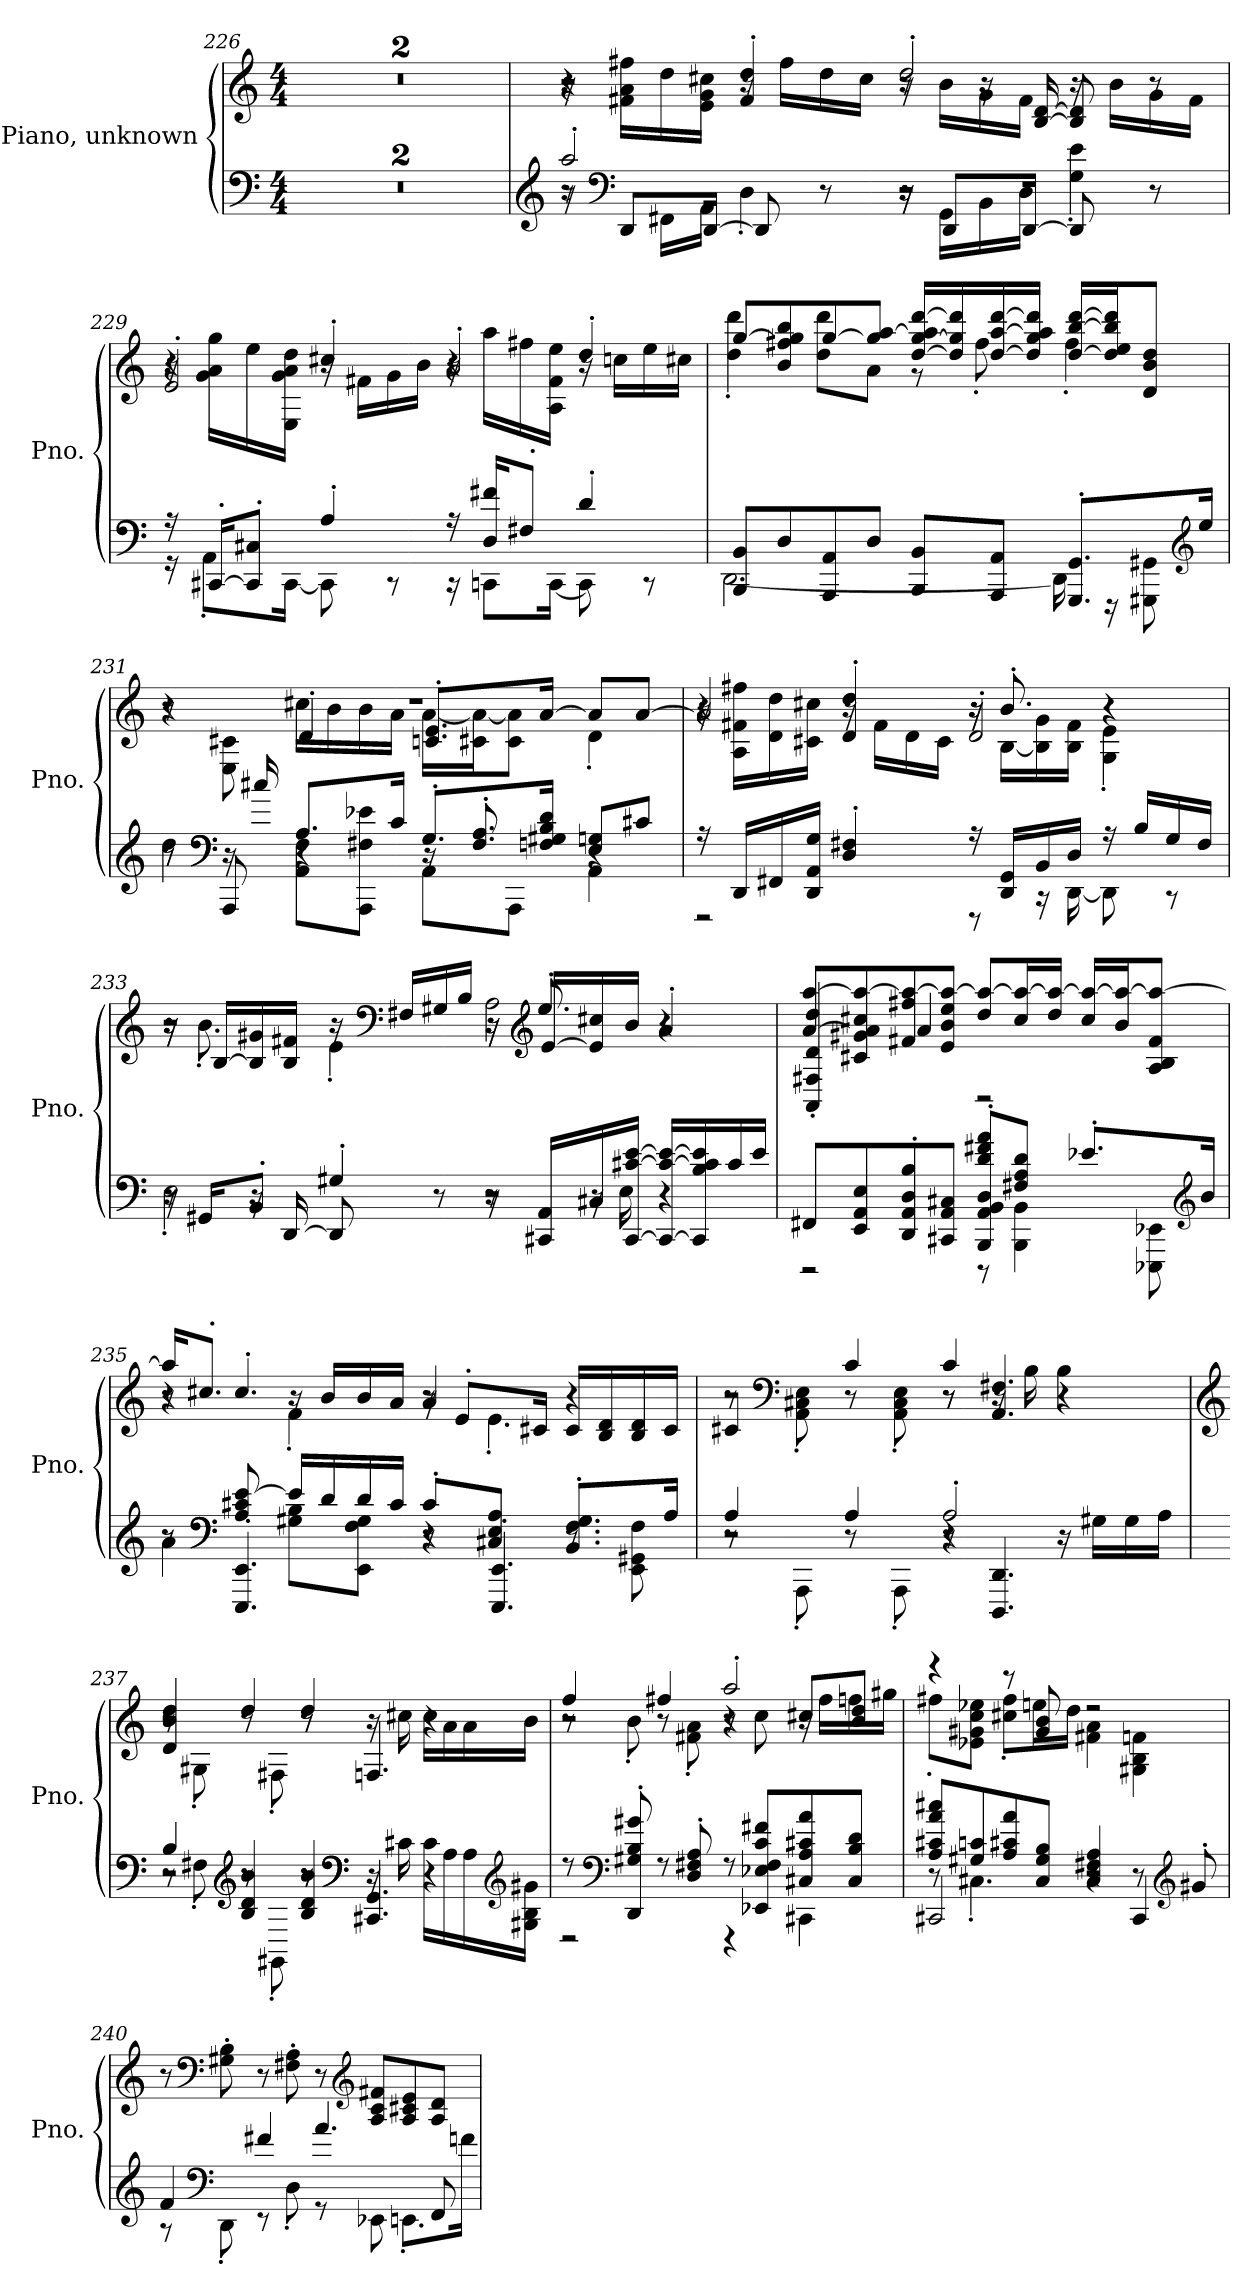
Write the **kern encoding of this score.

**kern	**kern
*part1	*part1
*staff2	*staff1
*I"Piano, unknown	*
*I'Pno.	*
*clefF4	*clefG2
*k[]	*k[]
*M4/4	*M4/4
=226	=226
1r	1r
=227	=227
1r	1r
!!LO:LB:g=z
=228	=228
*clefG2	*
*^	*^
*	*^	*	*^
2aa'/	8r	16r	4r	16r	2r
*clefF4	*	*	*	*	*
.	.	8DD/L	.	16f#X\ 16a\ 16ff#X\LL	.
.	16FF#X\LL	.	.	16dd\	.
.	16AA\JJ	[16DD/Jk	.	16e\ 16g\ 16cc#X\JJ	.
.	4D'\	8DD/]	4f#/' 4dd/'	16r	.
.	.	.	.	16ff#\LL	.
.	.	8r	.	16dd\	.
.	.	.	.	16cc#\JJ	.
2r	16r	16r	2dd'/	16r	8r
.	16GG\LL	8DD/L	.	16b\LL	.
.	16BB\	.	.	16g\	16r
.	16D\JJ	[16DD/Jk	.	16f#\JJ	[16B/ [16d/
.	4G\' 4e\'	8DD/]	.	16r	8B/] 8d/]
.	.	.	.	16b\LL	.
.	.	8r	.	16g\	8r
.	.	.	.	16f#\JJ	.
*	*v	*v	*	*	*
=229	=229	=229	=229	=229
16r	16r	4r	16r	2e'/
[16CC#X'/KL	8AA'\L	.	16g\ 16a\ 16gg\LL	.
8CC#/]' 8C#X/'J	.	.	16ee\	.
.	[16CC#\Jk	.	16E\ 16g\ 16a\ 16dd\JJ	.
4A'/	8CC#\]	4cc#X'/	16r	.
.	.	.	16f#X\LL	.
.	8r	.	16g\	.
.	.	.	16b\JJ	.
16r	16r	4r	16r	2a'/
16D/ 16f#X/KL	8CCn\L	.	16aa\LL	.
8F#X'/J	.	.	16ff#X\	.
.	[16CC\Jk	.	16A\ 16f#\ 16ee\JJ	.
4d'/	8CC\]	4dd'/	16r	.
.	.	.	16ccn\LL	.
.	8r	.	16ee\	.
.	.	.	16cc#X\JJ	.
*	*	*	*v	*v
!!LO:LB:g=z
=230	=230	=230	=230
8BBB/ 8BB/L	[2.DD\	[8gg/L	4dd\' 4ddd\'
8D/	.	8b/ 8ff#X/ 8gg/] 8bb/	.
8AAA/ 8AA/	.	[8gg/	8dd\ 8ddd\L
8D/J	.	8gg/] [8aa/J	8a\J
8BBB/ 8BB/L	.	[16dd/ [16gg/ 16aa/] [16ddd/LL	8r
.	.	16dd/] 16gg/] 16ddd/]	.
8AAA/ 8AA/J	.	[16dd/ [16aa/ [16ddd/	8ff#'\
.	.	16dd/] 16gg/ 16aa/] 16ddd/]JJ	.
8.GGG/' 8.GG/'L	16DD\]	[16dd/ [16bb/ [16ddd/LL	4ff#'\
.	16r	16dd/] 16ee/ 16bb/] 16ddd/]J	.
.	8GGG#X\ 8GG#X\	8d/ 8b/ 8dd/J	.
*clefG2	*	*	*
16ee/Jk	.	.	.
!!LO:PB:g=z
=231	=231	=231	=231
*	*^	*	*^
8r	4dd\	8r	1r	8r	4r
*clefF4	*	*	*	*	*
16r	.	8AAA/	.	8E\ 8c#X\	.
16cc#X/	.	.	.	.	.
8.A/L	8AA\ 8F\L	4r	.	16cc#X\LL	4d'/
.	.	.	.	16b\	.
.	8AAA\ 8F#X\ 8e-X\J	.	.	16b\	.
16c/Jk	.	.	.	16a\JJ	.
8.G'/L	8AA\L	16r	.	[16a\LL	8.cn/' 8.e/'L
.	.	8.F#/' 8.A/'	.	16c#X\ 16a\_J	.
.	8AAA\J	.	.	8c#\ 8a\]J	.
16Fn/ 16G#X/ 16B/ 16d/Jk	.	.	.	.	[16a/Jk
8E/ 8Gn/L	4AA\	4r	.	4d'\	8a/L]
8c#X/J	.	.	.	.	[8a/J
*	*v	*v	*	*	*
=232	=232	=232	=232	=232
16r	2r	4r	16r	2a/]
16DD/LL	.	.	16A\ 16f#X\ 16ff#X\LL	.
16FF#X/	.	.	16d\ 16dd\	.
16DD/ 16AA/ 16G/JJ	.	.	16c#X\ 16cc#X\JJ	.
4D/' 4F#X/'	.	4d/' 4dd/'	16r	.
.	.	.	16f#\LL	.
.	.	.	16d\	.
.	.	.	16c#\JJ	.
16r	8r	16r	16r	2d'/
16DD/ 16GG/LL	.	8.b'/	[16B\LL	.
16BB/	16r	.	16B\] 16g\	.
16D/JJ	[16DD\	.	16B\ 16f#\JJ	.
16r	8DD\]	4r	4G\' 4e\'	.
16B/LL	.	.	.	.
16G/	8r	.	.	.
16F#/JJ	.	.	.	.
!!LO:LB:g=z	!!	!!
=233	=233	=233	=233	=233
*	*^	*	*	*
16r	2E'\	8r	2r	16r	16r
16GG#X/KL	.	.	.	8.b'\	[16B/LL
8BB'/J	.	16r	.	.	16B/] 16g#X/
.	.	[16DD/	.	.	16B/ 16f#X/JJ
4G#X'/	.	8DD/]	.	4e'\	16r
*	*	*	*clefF4	*	*
.	.	.	.	.	16F#X/LL
.	.	8r	.	.	16G#X/
.	.	.	.	.	16B/JJ
16r	8r	2r	16r	2A\	16r
*	*	*	*clefG2	*	*
16CC#X/ 16AA/LL	.	.	8.ee'/	.	[16e/LL
16C#X/	16r	.	.	.	16e/] 16cc#X/
[16CC#/ [16c#X/ [16e/JJ	16E\	.	.	.	16b/JJ
16CC#/_ 16c#/_ 16e/_LL	4r	.	4r	.	4a'/
16CC#/] 16B/ 16c#/] 16e/]	.	.	.	.	.
16c#/	.	.	.	.	.
16e/JJ	.	.	.	.	.
*	*v	*v	*	*	*
*	*	*	*v	*v
!!LO:LB:g=z
=234	=234	=234	=234
8FF#X/L	2r	[8a/ [8aa/L	4AA/' 4F#X/' 4d/' 4dd/'
8EE/ 8AA/ 8E/	.	8c#X/ 8g#X/ 8a/] 8cc#X/ 8aa/_	.
8DD/' 8AA/' 8D/' 8B/'	.	8f#X/ 8ff#X/ 8aa/_	4a/
8CC#X/ 8AA/ 8C#X/J	.	8e/ 8b/ 8ee/ 8aa/_J	.
8BBB/' 8AA/' 8BB/' 8D/' 8d/' 8f#X/' 8a/'L	8r	8dd/ 8aa/_L	2r
8F#X/ 8A/ 8d/J	4BBB\ 4BB\	16cc#/ 16aa/_L	.
.	.	16dd/ 16aa/_JJ	.
8.e-X'/L	.	16cc#/ 16aa/_LL	.
.	.	16b/ 16aa/_J	.
.	8EEE-X\ 8EE-X\	8A/ 8B/ 8f#/ 8aa/_J	.
*clefG2	*	*	*
16b/Jk	.	.	.
!!LO:LB:g=z
=235	=235	=235	=235
*	*^	*	*^
8r	4a\	8r	16aa/KL]	4r	8r
.	.	.	8.cc#X'/J	.	.
*clefF4	*	*	*	*	*
8A/ 8c#X/ [8e/	.	4.EEE/' 4.EE/'	.	.	4.cc#'/
16e/LL]	8G#X\ 8B\L	.	16r	4f'\	.
16d/	.	.	16b/LL	.	.
16d/	8EE\ 8F\ 8G#\J	.	16b/	.	.
16c#/JJ	.	.	16a/JJ	.	.
8c#'/L	4r	8r	16r	8r	4a/
.	.	.	8e'/L	.	.
8C#X/ 8E/ 8A/J	.	4.EEE/' 4.EE/'	.	4.e'\	.
.	.	.	16c#X/Jk	.	.
8.BB/' 8.F/' 8.G#/'L	8r	.	16c#/LL	.	4r
.	.	.	16B/ 16d/	.	.
.	8EE\ 8GG#X\ 8F\	.	16B/ 16d/	.	.
16A/Jk	.	.	16c#/JJ	.	.
=236	=236	=236	=236	=236	=236
4A/	8r	2r	4c#X/	8r	2r
*	*	*	*clefF4	*	*
.	8AAA'\	.	.	8AA\' 8C#X\' 8E\'	.
4A/	8r	.	4c#/	8r	.
.	8AAA'\	.	.	8AA\' 8C#\' 8E\'	.
2A'/	4r	8r	4c#/	8r	8r
.	.	4.DDD/ 4.DD/	.	16r	4.AA/ 4.F#X/
.	.	.	.	16B\	.
.	16r	.	4r	4B\	.
.	16G#X\LL	.	.	.	.
.	16G#\	.	.	.	.
.	16A\JJ	.	.	.	.
!!LO:LB:g=z	!!	!!
=237	=237	=237	=237	=237	=237
*	*	*	*clefG2	*	*
4B/	8r	2r	4d/ 4b/ 4dd/	8r	2r
.	8F#X'\	.	.	8G#X'\	.
*clefG2	*	*	*	*	*
4B/ 4d/ 4b/	8r	.	4dd/	8r	.
.	8GG#X'\	.	.	8F#X'\	.
4B/ 4d/ 4b/	8r	8r	4dd/	8r	8r
*clefF4	*	*	*	*	*
.	16r	4.CC#X/ 4.GG#/	.	16r	4.Fn/
.	16c#X\	.	.	16cc#X\	.
4r	16c#\LL	.	4r	16cc#\LL	.
.	16A\	.	.	16a\	.
.	16A\	.	.	16a\	.
*clefG2	*	*	*	*	*
.	16G#X\ 16B\ 16g#X\JJ	.	.	16b\JJ	.
*	*v	*v	*	*	*
=238	=238	=238	=238	=238
8r	2r	4ff/	8r	2r
*clefF4	*	*	*	*
8DD/' 8G#X/' 8B/' 8g#X/'	.	.	8b'\	.
8r	.	4ff#X/	8r	.
8D/' 8F#X/' 8A/'	.	.	8f#X\' 8a\'	.
8r	4r	2aa'/	8r	4r
8EE-X/ 8E-X/ 8F#/ 8c/ 8f#X/L	.	.	8cc\	.
8C#X/ 8A/ 8c#X/ 8a/	4CC#X\	.	16r	8cc#X/L
.	.	.	16ff#\LL	.
8C#/ 8B/ 8d/J	.	.	16ffn\	8b/ 8dd/J
.	.	.	16gg#X\JJ	.
*	*	*	*v	*v
!!LO:LB:g=z
=239	=239	=239	=239
*	*^	*	*
8A/ 8c#X/ 8a/ 8cc#X/L	8r	2CC#X/	4r	8ff#X'\L
8G#X/ 8cn/	4.C#X'\	.	.	8e-X\ 8g#X\ 8cc\ 8ee-X\J
8A/ 8c#X/ 8a/	.	.	8r	8cc#X\' 8ff#\'L
8C#/ 8G#/ 8B/J	.	.	8g#/ 8b/	16een\L
.	.	.	.	16dd\JJ
4C#/ 4F#X/ 4A/	2r	4r	2r	4f#X\ 4a\
8r	.	4CC#/	.	4G#X\ 4B\ 4fn\
*clefG2	*	*	*	*
8g#X'/	.	.	.	.
*	*v	*v	*	*
*	*	*v	*v
=240	=240	=240
4f/	8r	8r
*clefF4	*	*clefF4
.	8DD'\	8G#X\' 8B\'
4f#X/	8r	8r
.	8D'\	8F#X\' 8A\'
4.a/	8r	8r
*	*	*clefG2
.	8EE-X\	8A/ 8c/ 8f#X/L
.	8.EEn'\L	8A/ 8c#X/ 8e/
8FF/	.	8A/ 8d/J
.	16fn\Jk	.
*v	*v	*
=	=
*-	*-
